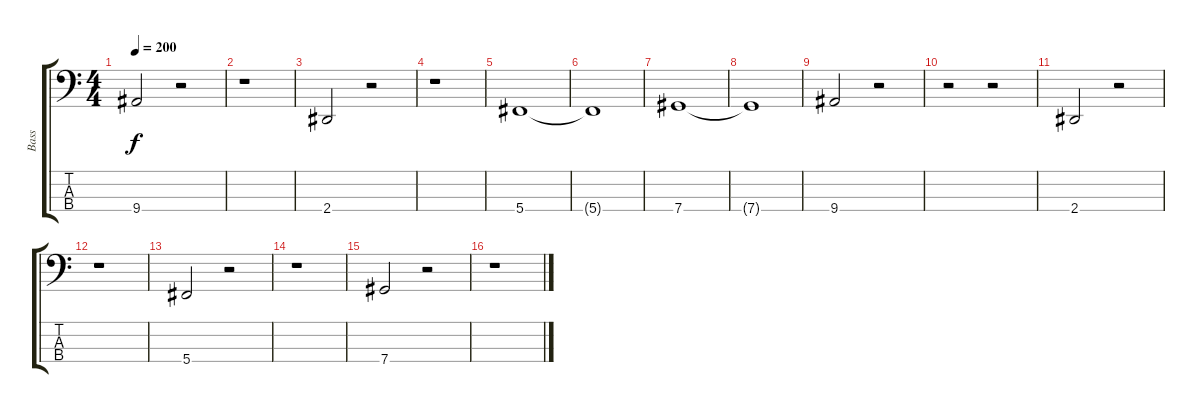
\track ("Bass" "Bass") {instrument electricbassfinger}
\staff {score tabs}
\tuning (Gb2 Db2 Ab1 Db1) {hide}
\ts (4 4)
\tempo 200
\clef f4
\ks c
9.4.2{dy f} r.2 |
r.1 |
2.4.2 r.2 |
r.1 |
5.4.1 |
5.4{t}.1 |
7.4.1 |
7.4{t}.1 |
9.4.2 r.2 |
r.2 r.2 |
2.4.2 r.2 |
r.1 |
5.4.2 r.2 |
r.1 |
7.4.2 r.2 |
r.1
